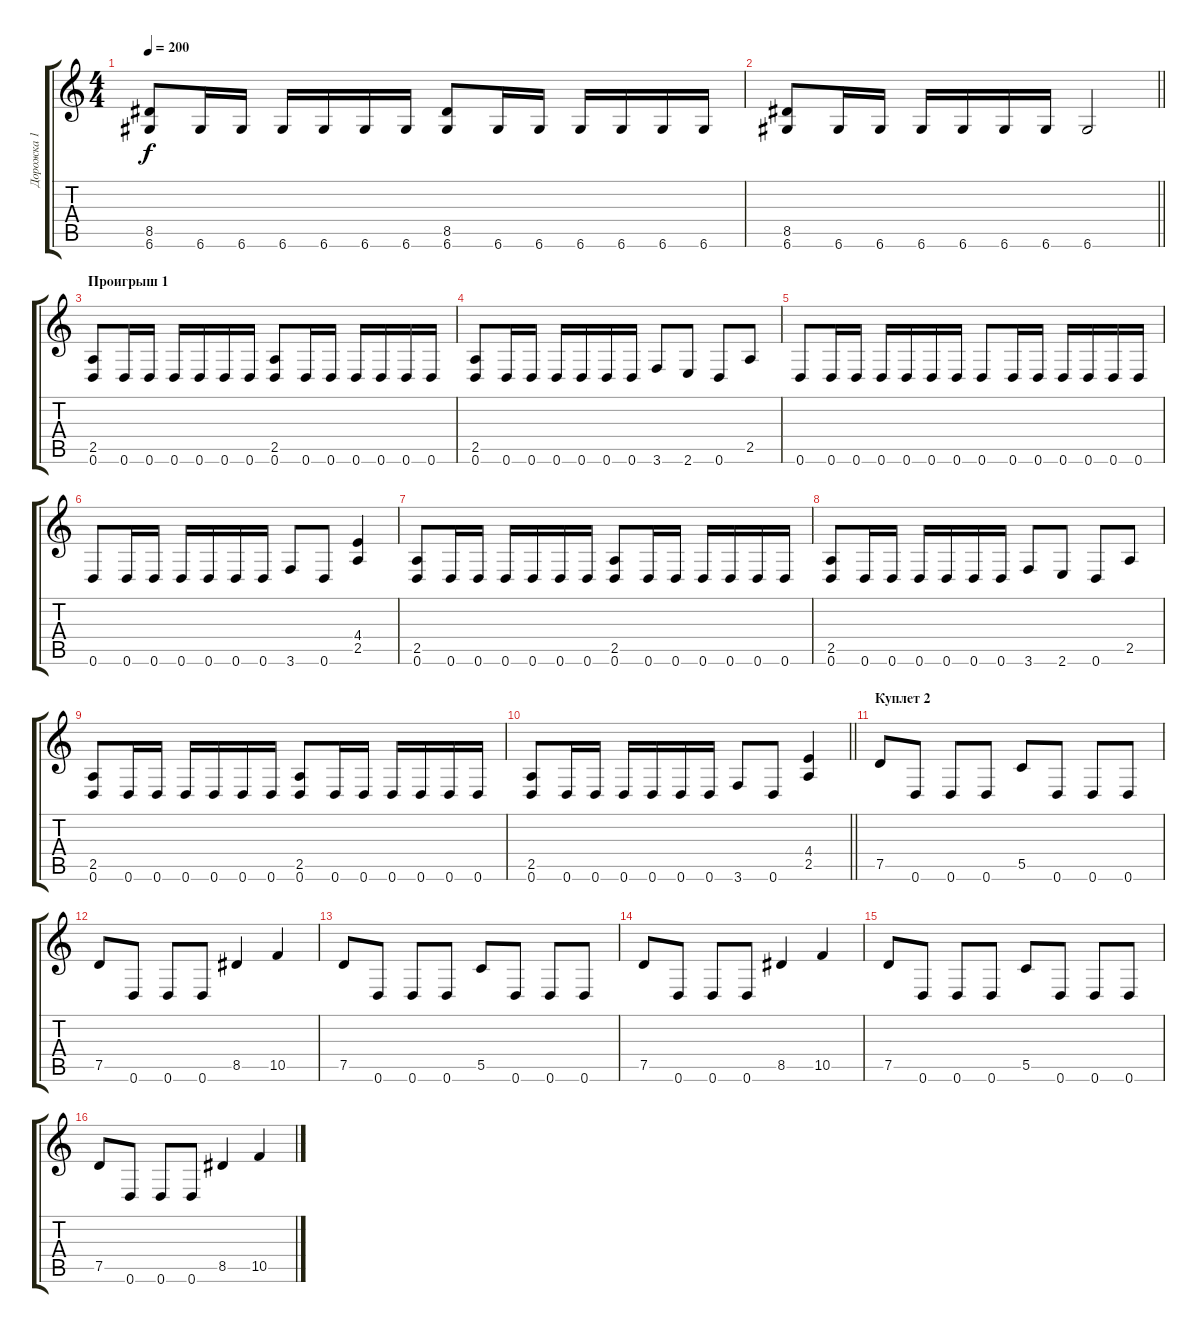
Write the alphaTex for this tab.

\track ("Дорожка 1" "Дорожка 1") {instrument distortionguitar}
\staff {score tabs}
\tuning (D4 A3 F3 C3 G2 D2) {hide}
\ts (4 4)
\tempo 200
\clef g2
\ks c
(8.5 6.6).8{dy f} 6.6.16 6.6.16 6.6.16 6.6.16 6.6.16 6.6.16 (8.5 6.6).8 6.6.16 6.6.16 6.6.16 6.6.16 6.6.16 6.6.16 |
\barLineRight lightlight
(8.5 6.6).8 6.6.16 6.6.16 6.6.16 6.6.16 6.6.16 6.6.16 6.6.2 |
\section ("" "Проигрыш 1")
(2.5 0.6).8 0.6.16 0.6.16 0.6.16 0.6.16 0.6.16 0.6.16 (2.5 0.6).8 0.6.16 0.6.16 0.6.16 0.6.16 0.6.16 0.6.16 |
(2.5 0.6).8 0.6.16 0.6.16 0.6.16 0.6.16 0.6.16 0.6.16 3.6.8 2.6.8 0.6.8 2.5.8 |
0.6.8 0.6.16 0.6.16 0.6.16 0.6.16 0.6.16 0.6.16 0.6.8 0.6.16 0.6.16 0.6.16 0.6.16 0.6.16 0.6.16 |
0.6.8 0.6.16 0.6.16 0.6.16 0.6.16 0.6.16 0.6.16 3.6.8 0.6.8 (4.4 2.5).4 |
(2.5 0.6).8 0.6.16 0.6.16 0.6.16 0.6.16 0.6.16 0.6.16 (2.5 0.6).8 0.6.16 0.6.16 0.6.16 0.6.16 0.6.16 0.6.16 |
(2.5 0.6).8 0.6.16 0.6.16 0.6.16 0.6.16 0.6.16 0.6.16 3.6.8 2.6.8 0.6.8 2.5.8 |
(2.5 0.6).8 0.6.16 0.6.16 0.6.16 0.6.16 0.6.16 0.6.16 (2.5 0.6).8 0.6.16 0.6.16 0.6.16 0.6.16 0.6.16 0.6.16 |
\barLineRight lightlight
(2.5 0.6).8 0.6.16 0.6.16 0.6.16 0.6.16 0.6.16 0.6.16 3.6.8 0.6.8 (4.4 2.5).4 |
\section ("" "Куплет 2")
7.5.8 0.6.8 0.6.8 0.6.8 5.5.8 0.6.8 0.6.8 0.6.8 |
7.5.8 0.6.8 0.6.8 0.6.8 8.5.4 10.5.4 |
7.5.8 0.6.8 0.6.8 0.6.8 5.5.8 0.6.8 0.6.8 0.6.8 |
7.5.8 0.6.8 0.6.8 0.6.8 8.5.4 10.5.4 |
7.5.8 0.6.8 0.6.8 0.6.8 5.5.8 0.6.8 0.6.8 0.6.8 |
7.5.8 0.6.8 0.6.8 0.6.8 8.5.4 10.5.4
